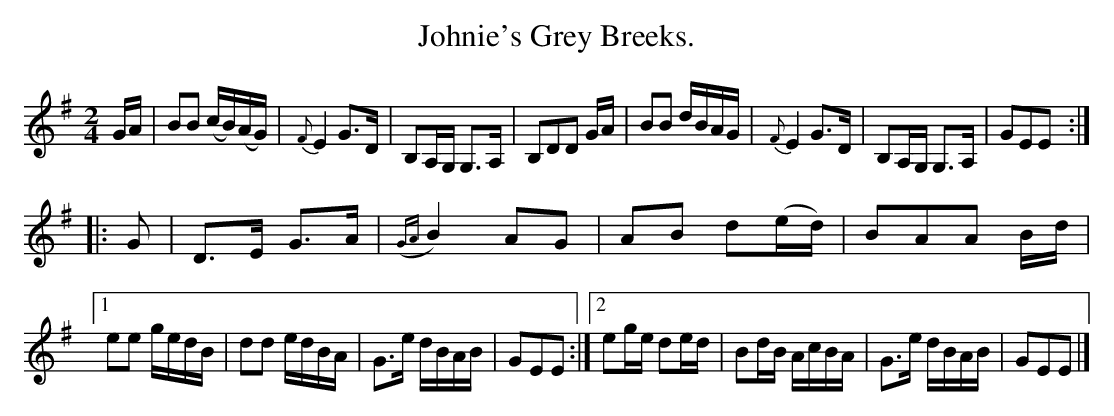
X:1
T:Johnie's Grey Breeks.
M:2/4
L:1/16
K:EMin
GA|B2B2 (cB)(AG)| {F}E4  G3D |B,2A,G, G,3A, |B,2D2D2 GA|\
   B2B2  dBAG   | {F}E4  G3D |B,2A,G, G,3A, |G2E2E2   ::
G2|D3E   G3A    |({GA}B4) A2G2|A2B2    d2(ed)|B2A2A2  Bd|
[1 e2e2  gedB   | d2d2    edBA|G3e     dBAB  |G2E2E2   :|\
[2 e2ge  d2ed   | B2dB    AcBA|G3e     dBAB  |G2E2E2   |]
